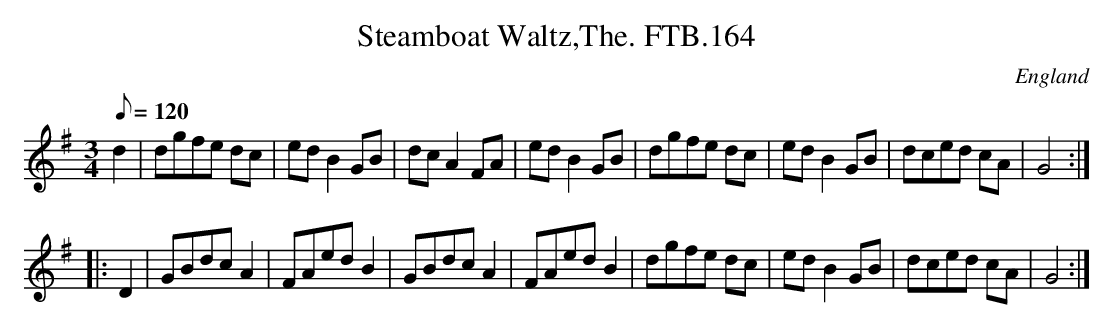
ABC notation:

X:1
T:Steamboat Waltz,The. FTB.164
M:3/4
L:1/8
Q:120
O:England
K:G
d2|dgfe dc|edB2GB|dcA2FA|edB2GB|dgfe dc|edB2GB|dced cA|G4:|
|:D2|GBdcA2|FAedB2|GBdcA2|FAedB2|dgfe dc|edB2GB|dced cA|G4:|
